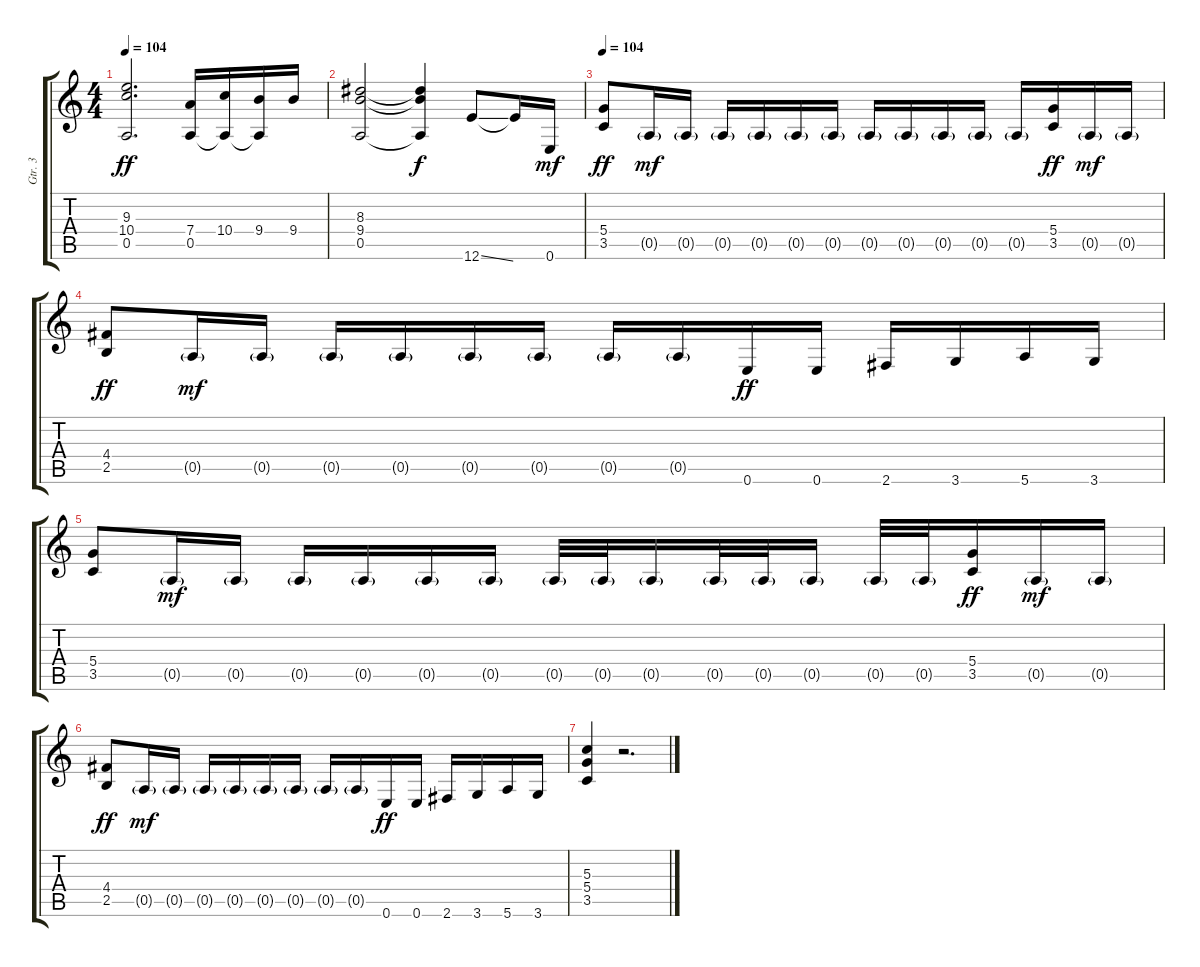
\track ("Gtr. 3" "Gtr. 3") {instrument distortionguitar}
\staff {score tabs}
\tuning (E4 B3 G3 D3 A2 E2) {hide}
\ts (4 4)
\tempo 104
\clef g2
\ks c
(9.3 10.4 0.5).2{d dy ff} (7.4 0.5).16 (10.4 0.5{t}).16 (9.4 0.5{t}).16 9.4.16 |
(8.3 9.4 0.5).2 (8.3{t} 9.4{t} 0.5{t}).4{dy f} 12.6{ss}.8 12.6{t}.16 0.6.16{dy mf} |
\tempo 104
(5.4 3.5).8{dy ff} 0.5{g}.16{dy mf} 0.5{g}.16 0.5{g}.16 0.5{g}.16 0.5{g}.16 0.5{g}.16 0.5{g}.16 0.5{g}.16 0.5{g}.16 0.5{g}.16 0.5{g}.16 (5.4 3.5).16{dy ff} 0.5{g}.16{dy mf} 0.5{g}.16 |
(4.4 2.5).8{dy ff} 0.5{g}.16{dy mf} 0.5{g}.16 0.5{g}.16 0.5{g}.16 0.5{g}.16 0.5{g}.16 0.5{g}.16 0.5{g}.16 0.6.16{dy ff} 0.6.16 2.6.16 3.6.16 5.6.16 3.6.16 |
(5.4 3.5).8 0.5{g}.16{dy mf} 0.5{g}.16 0.5{g}.16 0.5{g}.16 0.5{g}.16 0.5{g}.16 0.5{g}.32 0.5{g}.32 0.5{g}.16 0.5{g}.32 0.5{g}.32 0.5{g}.16 0.5{g}.32 0.5{g}.32 (5.4 3.5).16{dy ff} 0.5{g}.16{dy mf} 0.5{g}.16 |
(4.4 2.5).8{dy ff} 0.5{g}.16{dy mf} 0.5{g}.16 0.5{g}.16 0.5{g}.16 0.5{g}.16 0.5{g}.16 0.5{g}.16 0.5{g}.16 0.6.16{dy ff} 0.6.16 2.6.16 3.6.16 5.6.16 3.6.16 |
(5.3 5.4 3.5).4 r.2{d}
